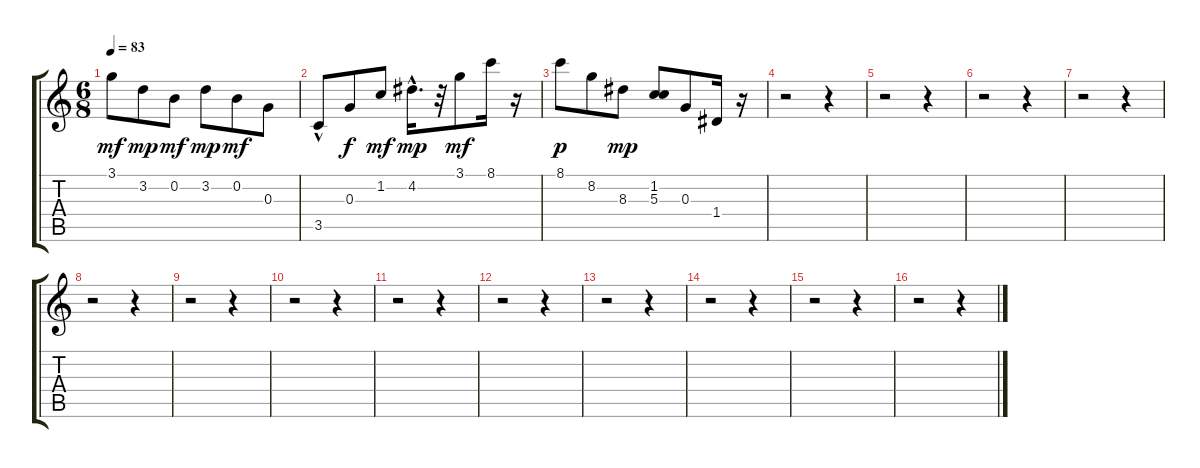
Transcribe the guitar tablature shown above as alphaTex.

\track "" {instrument electricbassfinger}
\staff {score tabs}
\tuning (E4 B3 G3 D3 A2 E2) {hide}
\ts (6 8)
\tempo 83
\clef g2
\ks c
3.1.8{dy mf} 3.2.8{dy mp} 0.2.8{dy mf} 3.2.8{dy mp} 0.2.8{dy mf} 0.3.8 |
3.5{hac}.8 0.3.8{dy f} 1.2.8{dy mf} 4.2{hac}.16{d dy mp} r.32 3.1.8{dy mf} 8.1.16 r.16 |
8.1.8{dy p} 8.2.8 8.3.8{dy mp} (1.2 5.3).8 0.3.8 1.4.16 r.16 |
r.2 r.4 |
r.2 r.4 |
r.2 r.4 |
r.2 r.4 |
r.2 r.4 |
r.2 r.4 |
r.2 r.4 |
r.2 r.4 |
r.2 r.4 |
r.2 r.4 |
r.2 r.4 |
r.2 r.4 |
r.2 r.4
